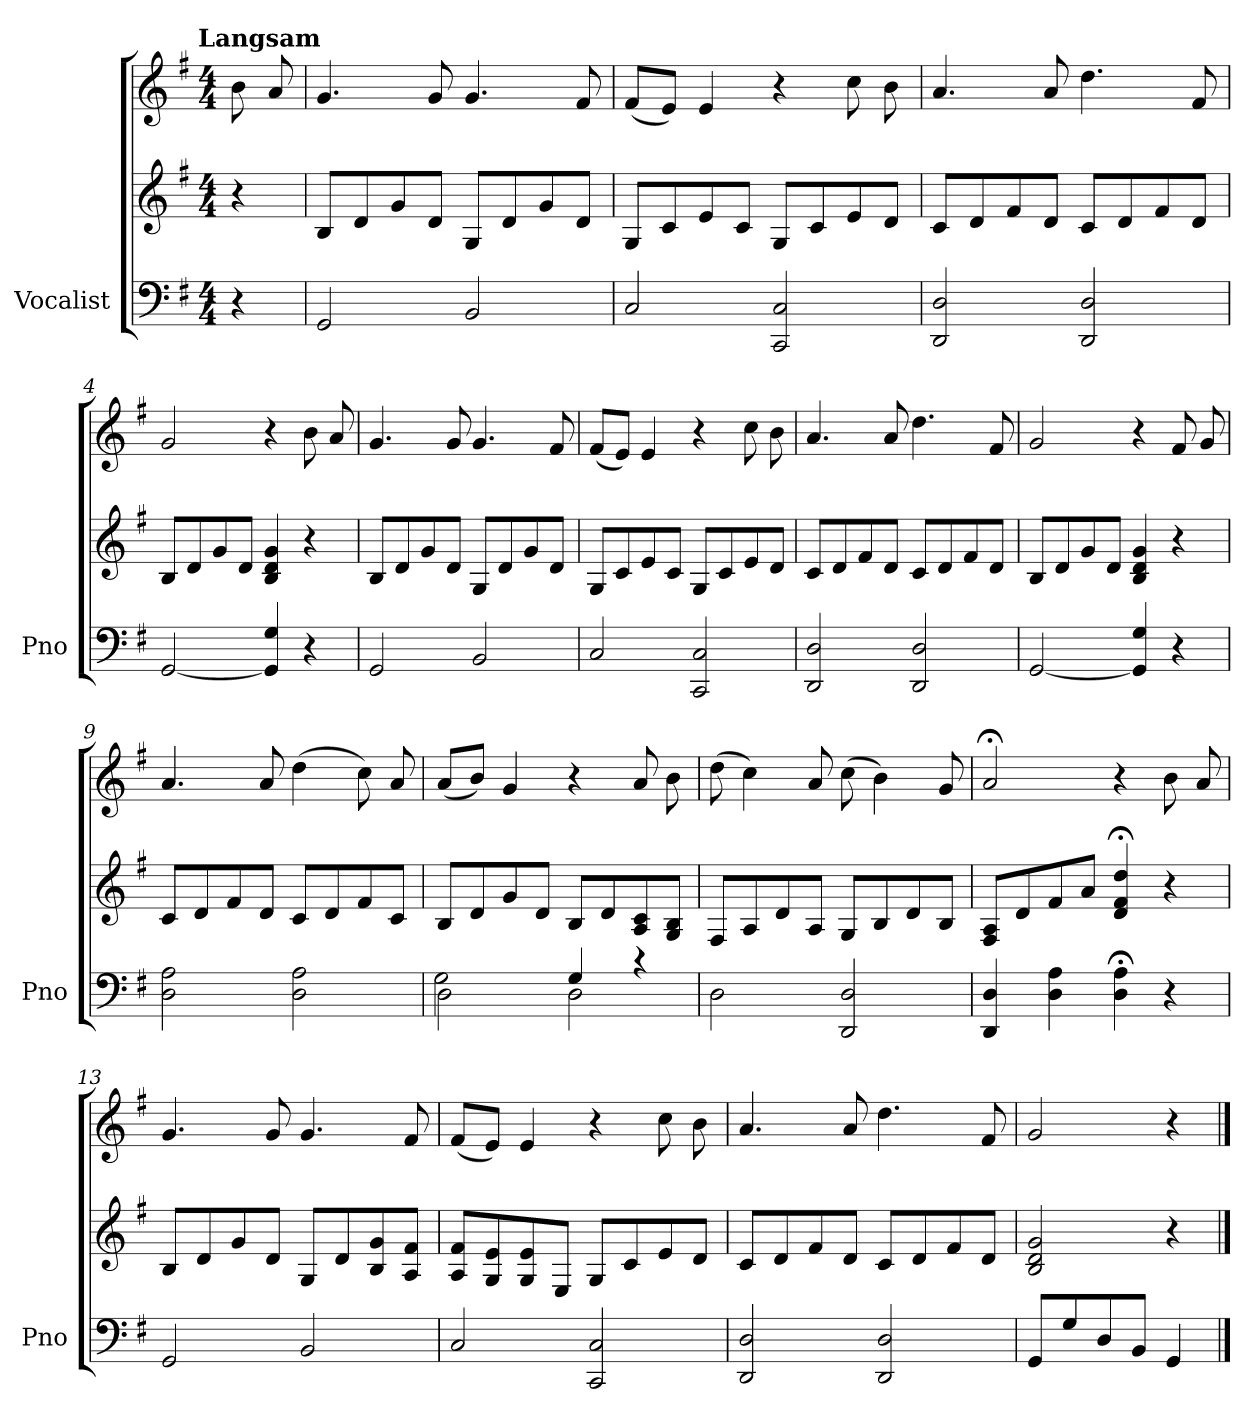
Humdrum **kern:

**kern	**kern	**kern
*part1	*part1	*part1
*staff3	*staff2	*staff1
*I"Vocalist	*	*
*I'Pno	*	*
*clefF4	*clefG2	*clefG2
*k[f#]	*k[f#]	*k[f#]
*G:	*G:	*G:
!!LO:TX:omd:t=Langsam
*M4/4	*M4/4	*M4/4
*MM54	*MM54	*MM54
=	=	=
4r	4r	8b\
.	.	8a/
=1	=1	=1
2GG/	8B/L	4.g/
.	8d/	.
.	8g/	.
.	8d/J	8g/
2BB/	8G/L	4.g/
.	8d/	.
.	8g/	.
.	8d/J	8f#/
=2	=2	=2
2C/	8G/L	(8f#/L
.	8c/	8e/J)
.	8e/	4e/
.	8c/J	.
2CC/ 2C/	8G/L	4r
.	8c/	.
.	8e/	8cc\
.	8d/J	8b\
=3	=3	=3
2DD/ 2D/	8c/L	4.a/
.	8d/	.
.	8f#/	.
.	8d/J	8a/
2DD/ 2D/	8c/L	4.dd\
.	8d/	.
.	8f#/	.
.	8d/J	8f#/
=4	=4	=4
[2GG/	8B/L	2g/
.	8d/	.
.	8g/	.
.	8d/J	.
4GG]/ 4G/	4B/ 4d/ 4g/	4r
4r	4r	8b\
.	.	8a/
=5	=5	=5
2GG/	8B/L	4.g/
.	8d/	.
.	8g/	.
.	8d/J	8g/
2BB/	8G/L	4.g/
.	8d/	.
.	8g/	.
.	8d/J	8f#/
=6	=6	=6
2C/	8G/L	(8f#/L
.	8c/	8e/J)
.	8e/	4e/
.	8c/J	.
2CC/ 2C/	8G/L	4r
.	8c/	.
.	8e/	8cc\
.	8d/J	8b\
=7	=7	=7
2DD/ 2D/	8c/L	4.a/
.	8d/	.
.	8f#/	.
.	8d/J	8a/
2DD/ 2D/	8c/L	4.dd\
.	8d/	.
.	8f#/	.
.	8d/J	8f#/
=8	=8	=8
[2GG/	8B/L	2g/
.	8d/	.
.	8g/	.
.	8d/J	.
4GG]/ 4G/	4B/ 4d/ 4g/	4r
4r	4r	8f#/
.	.	8g/
=9	=9	=9
2D\ 2A\	8c/L	4.a/
.	8d/	.
.	8f#/	.
.	8d/J	8a/
2D\ 2A\	8c/L	(4dd\
.	8d/	.
.	8f#/	8cc\)
.	8c/J	8a/
=10	=10	=10
*^	*	*
2D\	2G\	8B/L	(8a/L
.	.	8d/	8b/J)
.	.	8g/	4g/
.	.	8d/J	.
4G/	2D\	8B/L	4r
.	.	8d/	.
4r	.	8A/ 8c/	8a/
.	.	8G/ 8B/J	8b\
*v	*v	*	*
=11	=11	=11
2D\	8F#/L	(8dd\
.	8A/	4cc\)
.	8d/	.
.	8A/J	8a/
2DD/ 2D/	8G/L	(8cc\
.	8B/	4b\)
.	8d/	.
.	8B/J	8g/
=12	=12	=12
4DD/ 4D/	8F#/ 8A/L	2a;</
.	8d/	.
4D\ 4A\	8f#/	.
.	8a/J	.
4D;<\ 4A;<\	4d;</ 4f#;</ 4dd;</	4r
4r	4r	8b\
.	.	8a/
=13	=13	=13
2GG/	8B/L	4.g/
.	8d/	.
.	8g/	.
.	8d/J	8g/
2BB/	8G/L	4.g/
.	8d/	.
.	8B/ 8g/	.
.	8A/ 8f#/J	8f#/
=14	=14	=14
2C/	8A/ 8f#/L	(8f#/L
.	8G/ 8e/	8e/J)
.	8G/ 8e/	4e/
.	8E/J	.
2CC/ 2C/	8G/L	4r
.	8c/	.
.	8e/	8cc\
.	8d/J	8b\
=15	=15	=15
2DD/ 2D/	8c/L	4.a/
.	8d/	.
.	8f#/	.
.	8d/J	8a/
2DD/ 2D/	8c/L	4.dd\
.	8d/	.
.	8f#/	.
.	8d/J	8f#/
=16	=16	=16
8GG/L	2B/ 2d/ 2g/	2g/
8G/	.	.
8D/	.	.
8BB/J	.	.
4GG/	4r	4r
==	==	==
*-	*-	*-
